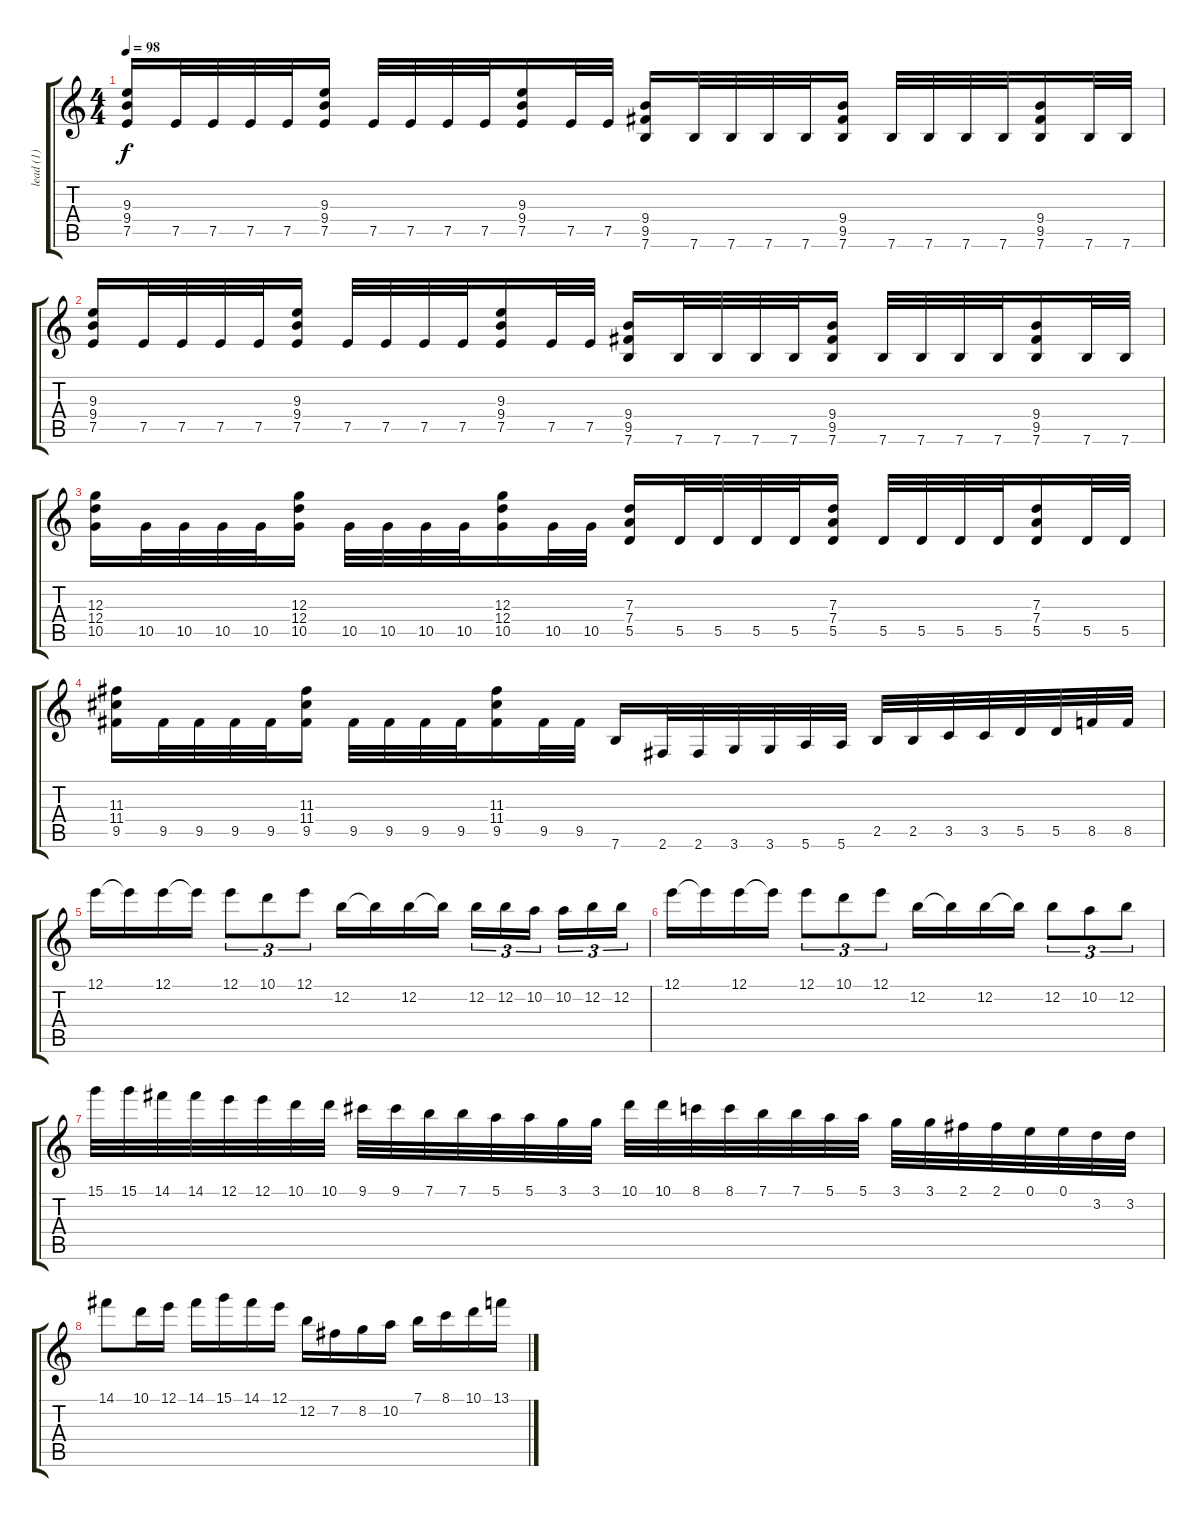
\track ("lead (1)" "lead (1)") {instrument distortionguitar}
\staff {score tabs}
\tuning (E4 B3 G3 D3 A2 E2) {hide}
\ts (4 4)
\tempo 98
\clef g2
\ks c
(9.3 9.4 7.5).16{dy f} 7.5.32 7.5.32 7.5.32 7.5.32 (9.3 9.4 7.5).16 7.5.32 7.5.32 7.5.32 7.5.32 (9.3 9.4 7.5).16 7.5.32 7.5.32 (9.4 9.5 7.6).16 7.6.32 7.6.32 7.6.32 7.6.32 (9.4 9.5 7.6).16 7.6.32 7.6.32 7.6.32 7.6.32 (9.4 9.5 7.6).16 7.6.32 7.6.32 |
(9.3 9.4 7.5).16 7.5.32 7.5.32 7.5.32 7.5.32 (9.3 9.4 7.5).16 7.5.32 7.5.32 7.5.32 7.5.32 (9.3 9.4 7.5).16 7.5.32 7.5.32 (9.4 9.5 7.6).16 7.6.32 7.6.32 7.6.32 7.6.32 (9.4 9.5 7.6).16 7.6.32 7.6.32 7.6.32 7.6.32 (9.4 9.5 7.6).16 7.6.32 7.6.32 |
(12.3 12.4 10.5).16 10.5.32 10.5.32 10.5.32 10.5.32 (12.3 12.4 10.5).16 10.5.32 10.5.32 10.5.32 10.5.32 (12.3 12.4 10.5).16 10.5.32 10.5.32 (7.3 7.4 5.5).16 5.5.32 5.5.32 5.5.32 5.5.32 (7.3 7.4 5.5).16 5.5.32 5.5.32 5.5.32 5.5.32 (7.3 7.4 5.5).16 5.5.32 5.5.32 |
(11.3 11.4 9.5).16 9.5.32 9.5.32 9.5.32 9.5.32 (11.3 11.4 9.5).16 9.5.32 9.5.32 9.5.32 9.5.32 (11.3 11.4 9.5).16 9.5.32 9.5.32 7.6.16 2.6.32 2.6.32 3.6.32 3.6.32 5.6.32 5.6.32 2.5.32 2.5.32 3.5.32 3.5.32 5.5.32 5.5.32 8.5.32 8.5.32 |
12.1.16 12.1{t}.16 12.1.16 12.1{t}.16 12.1.8{tu (3 2)} 10.1.8{tu (3 2)} 12.1.8{tu (3 2)} 12.2.16 12.2{t}.16 12.2.16 12.2{t}.16 12.2.16{tu (3 2)} 12.2.16{tu (3 2)} 10.2.16{tu (3 2)} 10.2.16{tu (3 2)} 12.2.16{tu (3 2)} 12.2.16{tu (3 2)} |
12.1.16 12.1{t}.16 12.1.16 12.1{t}.16 12.1.8{tu (3 2)} 10.1.8{tu (3 2)} 12.1.8{tu (3 2)} 12.2.16 12.2{t}.16 12.2.16 12.2{t}.16 12.2.8{tu (3 2)} 10.2.8{tu (3 2)} 12.2.8{tu (3 2)} |
15.1.32 15.1.32 14.1.32 14.1.32 12.1.32 12.1.32 10.1.32 10.1.32 9.1.32 9.1.32 7.1.32 7.1.32 5.1.32 5.1.32 3.1.32 3.1.32 10.1.32 10.1.32 8.1.32 8.1.32 7.1.32 7.1.32 5.1.32 5.1.32 3.1.32 3.1.32 2.1.32 2.1.32 0.1.32 0.1.32 3.2.32 3.2.32 |
14.1.8 10.1.16 12.1.16 14.1.16 15.1.16 14.1.16 12.1.16 12.2.16 7.2.16 8.2.16 10.2.16 7.1.16 8.1.16 10.1.16 13.1.16
